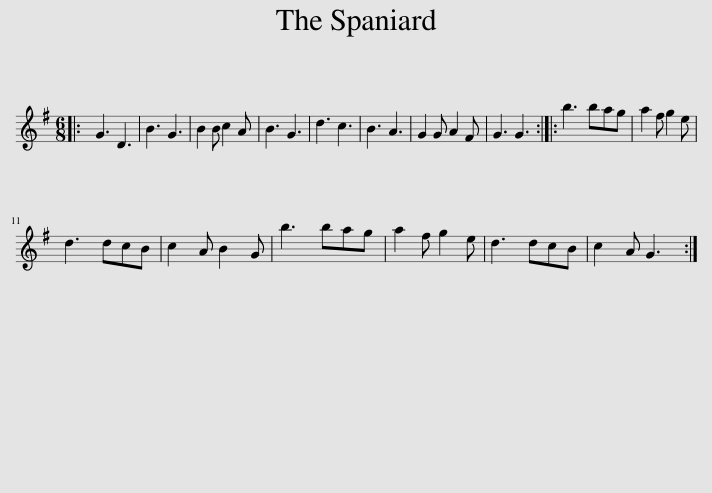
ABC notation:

X:1
L:1/8
M:6/8
I:linebreak $
K:G
V:1 treble
V:1
|: G3 D3 | B3 G3 | B2 B c2 A | B3 G3 | d3 c3 | %5
 B3 A3 | G2 G A2 F | G3 G3 :: b3 bag | a2 f g2 e |$ %10
 d3 dcB | c2 A B2 G | b3 bag | a2 f g2 e | d3 dcB | %15
 c2 A G3 :| %16
